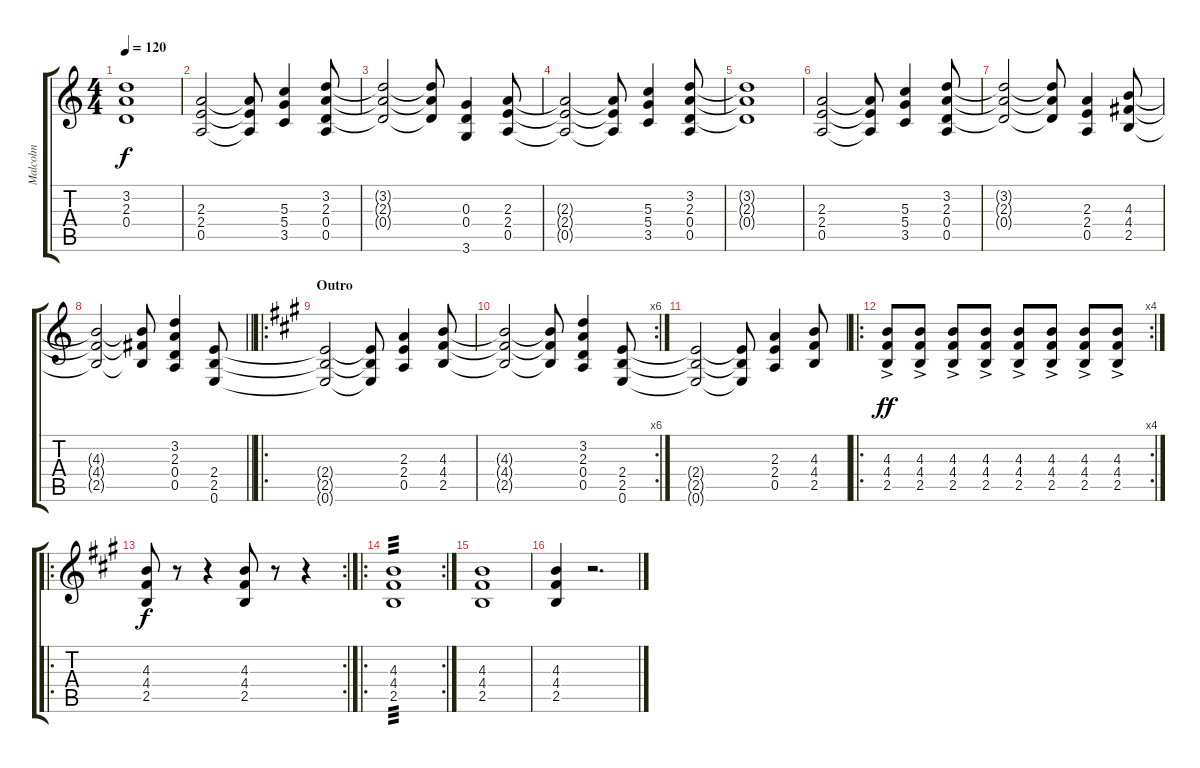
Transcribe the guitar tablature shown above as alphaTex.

\track ("Malcolm" "Malcolm") {instrument overdrivenguitar}
\staff {score tabs}
\tuning (E4 B3 G3 D3 A2 E2) {hide}
\ts (4 4)
\tempo 120
\clef g2
\ks c
(3.2{t} 2.3{t} 0.4{t}).1{dy f} |
(2.3 2.4 0.5).2 (2.3{t} 2.4{t} 0.5{t}).8 (5.3 5.4 3.5).4 (3.2 2.3 0.4 0.5).8 |
(3.2{t} 2.3{t} 0.4{t}).2 (3.2{t} 2.3{t} 0.4{t}).8 (0.3 0.4 3.6).4 (2.3 2.4 0.5).8 |
(2.3{t} 2.4{t} 0.5{t}).2 (2.3{t} 2.4{t} 0.5{t}).8 (5.3 5.4 3.5).4 (3.2 2.3 0.4 0.5).8 |
(3.2{t} 2.3{t} 0.4{t}).1 |
(2.3 2.4 0.5).2 (2.3{t} 2.4{t} 0.5{t}).8 (5.3 5.4 3.5).4 (3.2 2.3 0.4 0.5).8 |
(3.2{t} 2.3{t} 0.4{t}).2 (3.2{t} 2.3{t} 0.4{t}).8 (2.3 2.4 0.5).4 (4.3 4.4 2.5).8 |
\barLineRight lightlight
(4.3{t} 4.4{t} 2.5{t}).2 (4.3{t} 4.4{t} 2.5{t}).8 (3.2 2.3 0.4 0.5).4 (2.4 2.5 0.6).8 |
\ro
\section ("" "Outro")
\ks a
(2.4{t} 2.5{t} 0.6{t}).2 (2.4{t} 2.5{t} 0.6{t}).8 (2.3 2.4 0.5).4 (4.3 4.4 2.5).8 |
\rc 6
(4.3{t} 4.4{t} 2.5{t}).2 (4.3{t} 4.4{t} 2.5{t}).8 (3.2 2.3 0.4 0.5).4 (2.4 2.5 0.6).8 |
(2.4{t} 2.5{t} 0.6{t}).2 (2.4{t} 2.5{t} 0.6{t}).8 (2.3 2.4 0.5).4 (4.3 4.4 2.5).8 |
\ro
\rc 4
(4.3{ac} 4.4{ac} 2.5{ac}).8{dy ff} (4.3{ac} 4.4{ac} 2.5{ac}).8 (4.3{ac} 4.4{ac} 2.5{ac}).8 (4.3{ac} 4.4{ac} 2.5{ac}).8 (4.3{ac} 4.4{ac} 2.5{ac}).8 (4.3{ac} 4.4{ac} 2.5{ac}).8 (4.3{ac} 4.4{ac} 2.5{ac}).8 (4.3{ac} 4.4{ac} 2.5{ac}).8 |
\ro
\rc 2
(4.3 4.4 2.5).8{dy f} r.8 r.4 (4.3 4.4 2.5).8 r.8 r.4 |
\ro
\rc 2
(4.3 4.4 2.5).1{tp 3} |
(4.3 4.4 2.5).1 |
(4.3 4.4 2.5).4 r.2{d}
